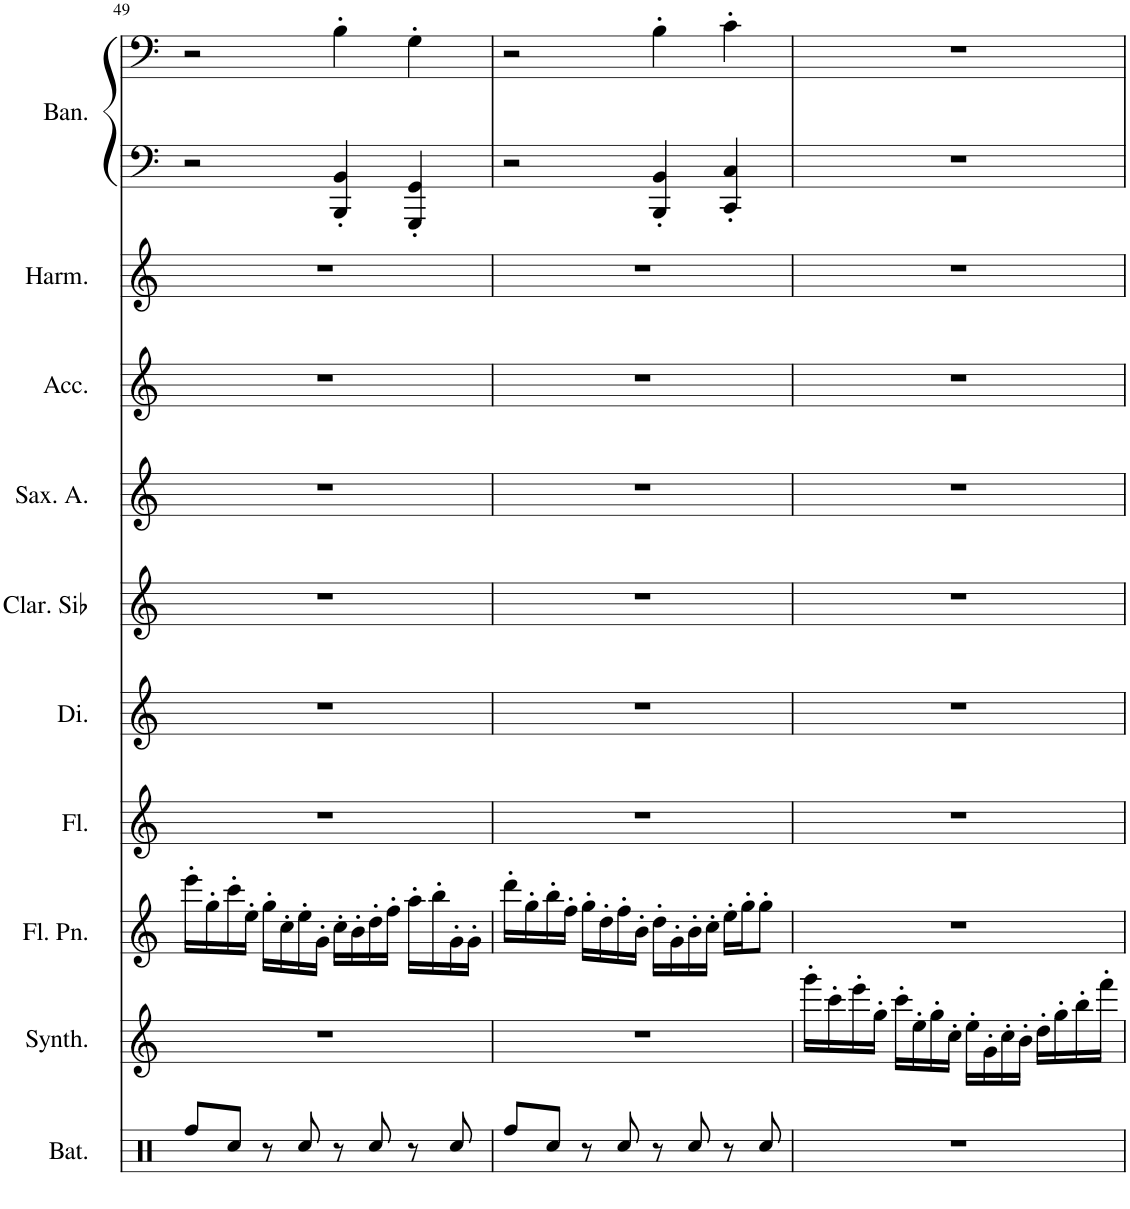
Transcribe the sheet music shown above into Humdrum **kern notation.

**kern	**kern	**kern	**kern	**kern	**kern	**kern	**kern	**kern	**kern	**kern
*part10	*part9	*part8	*part7	*part6	*part5	*part4	*part3	*part2	*part1	*part1
*staff11	*staff10	*staff9	*staff8	*staff7	*staff6	*staff5	*staff4	*staff3	*staff2	*staff1
*I"Batterie	*I"Synthétiseur de sinusoïdes	*I"Flûte de Pan	*I"Flûte	*I"Dizi	*I"Clarinette en Sib	*I"Saxophone Alto	*I"Accordéon	*I"Harmonica chromatique en Do 14 trous	*I"Bandonéon	*
*I'Bat.	*I'Synth.	*I'Fl. Pn.	*I'Fl.	*I'Di.	*I'Clar. Sib	*I'Sax. A.	*I'Acc.	*I'Harm.	*I'Ban.	*
!!LO:PB:g=z
*clefX	*clefG2	*clefG2	*clefG2	*clefG2	*clefG2	*clefG2	*clefG2	*clefG2	*clefF4	*clefF4
*	*	*	*	*Trd-7c-12	*Trd1c2	*Trd5c9	*	*	*	*
*k[]	*k[]	*k[]	*k[]	*k[]	*k[]	*k[]	*k[]	*k[]	*k[]	*k[]
*M4/4	*M4/4	*M4/4	*M4/4	*M4/4	*M4/4	*M4/4	*M4/4	*M4/4	*M4/4	*M4/4
=49	=49	=49	=49	=49	=49	=49	=49	=49	=49	=49
8Rff/L	1r	16eee'\LL	1r	1r	1r	1r	1r	1r	2r	2r
.	.	16gg'\	.	.	.	.	.	.	.	.
8Rcc/J	.	16ccc'\	.	.	.	.	.	.	.	.
.	.	16ee'\JJ	.	.	.	.	.	.	.	.
8r	.	16gg'\LL	.	.	.	.	.	.	.	.
.	.	16cc'\	.	.	.	.	.	.	.	.
8Rcc/	.	16ee'\	.	.	.	.	.	.	.	.
.	.	16g'\JJ	.	.	.	.	.	.	.	.
8r	.	16cc'\LL	.	.	.	.	.	.	4BBB/' 4BB/'	4B'\
.	.	16b'\	.	.	.	.	.	.	.	.
8Rcc/	.	16dd'\	.	.	.	.	.	.	.	.
.	.	16ff'\JJ	.	.	.	.	.	.	.	.
8r	.	16aa'\LL	.	.	.	.	.	.	4GGG/' 4GG/'	4G'\
.	.	16bb'\	.	.	.	.	.	.	.	.
8Rcc/	.	16g'\	.	.	.	.	.	.	.	.
.	.	16g'\JJ	.	.	.	.	.	.	.	.
=50	=50	=50	=50	=50	=50	=50	=50	=50	=50	=50
8Rff/L	1r	16ddd'\LL	1r	1r	1r	1r	1r	1r	2r	2r
.	.	16gg'\	.	.	.	.	.	.	.	.
8Rcc/J	.	16bb'\	.	.	.	.	.	.	.	.
.	.	16ff'\JJ	.	.	.	.	.	.	.	.
8r	.	16gg'\LL	.	.	.	.	.	.	.	.
.	.	16dd'\	.	.	.	.	.	.	.	.
8Rcc/	.	16ff'\	.	.	.	.	.	.	.	.
.	.	16b'\JJ	.	.	.	.	.	.	.	.
8r	.	16dd'\LL	.	.	.	.	.	.	4BBB/' 4BB/'	4B'\
.	.	16g'\	.	.	.	.	.	.	.	.
8Rcc/	.	16b'\	.	.	.	.	.	.	.	.
.	.	16cc'\JJ	.	.	.	.	.	.	.	.
8r	.	16ee'\LL	.	.	.	.	.	.	4CC/' 4C/'	4c'\
.	.	16gg'\J	.	.	.	.	.	.	.	.
8Rcc/	.	8gg'\J	.	.	.	.	.	.	.	.
=51	=51	=51	=51	=51	=51	=51	=51	=51	=51	=51
1r	16ggg'\LL	1r	1r	1r	1r	1r	1r	1r	1r	1r
.	16ccc'\	.	.	.	.	.	.	.	.	.
.	16eee'\	.	.	.	.	.	.	.	.	.
.	16gg'\JJ	.	.	.	.	.	.	.	.	.
.	16ccc'\LL	.	.	.	.	.	.	.	.	.
.	16ee'\	.	.	.	.	.	.	.	.	.
.	16gg'\	.	.	.	.	.	.	.	.	.
.	16cc'\JJ	.	.	.	.	.	.	.	.	.
.	16ee'\LL	.	.	.	.	.	.	.	.	.
.	16g'\	.	.	.	.	.	.	.	.	.
.	16cc'\	.	.	.	.	.	.	.	.	.
.	16b'\JJ	.	.	.	.	.	.	.	.	.
.	16dd'\LL	.	.	.	.	.	.	.	.	.
.	16gg'\	.	.	.	.	.	.	.	.	.
.	16bb'\	.	.	.	.	.	.	.	.	.
.	16fff'\JJ	.	.	.	.	.	.	.	.	.
=	=	=	=	=	=	=	=	=	=	=
*-	*-	*-	*-	*-	*-	*-	*-	*-	*-	*-
